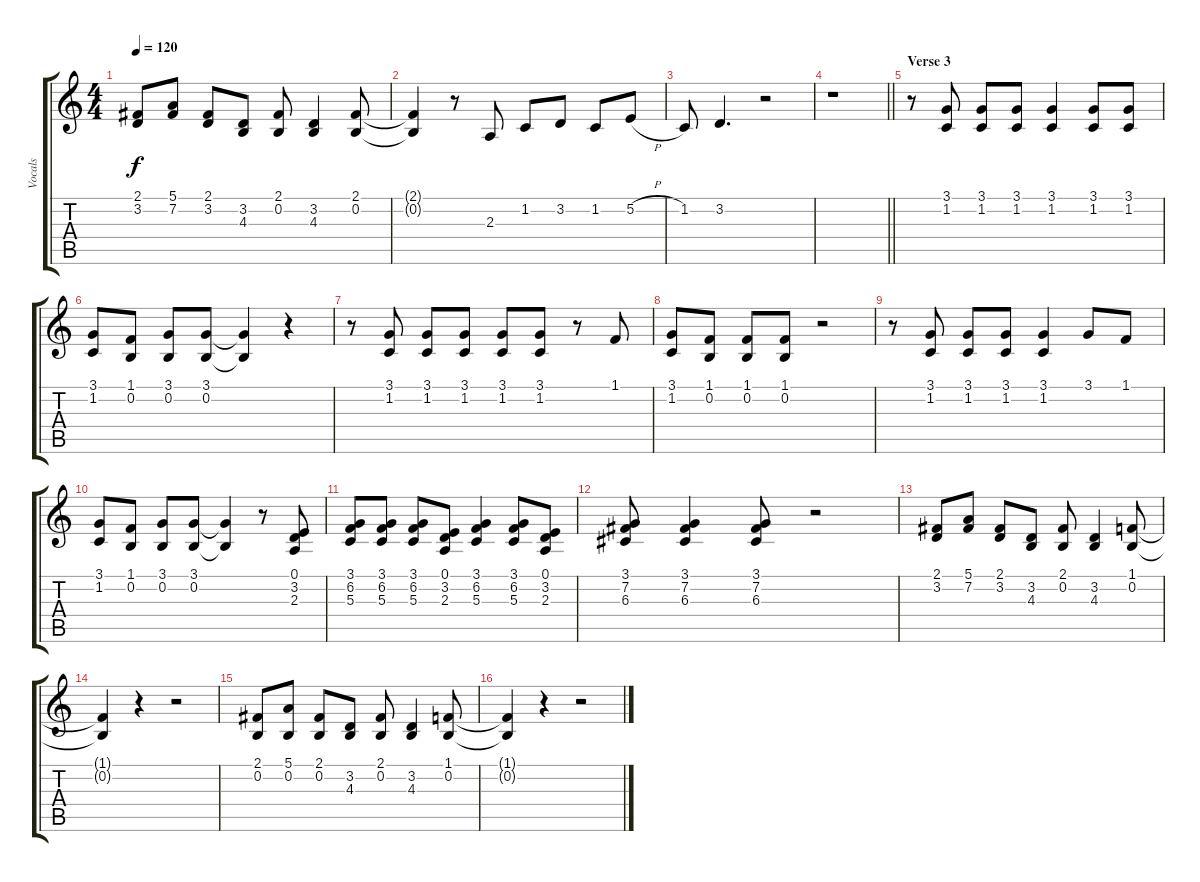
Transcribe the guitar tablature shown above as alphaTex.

\track ("Vocals" "Vocals") {mute instrument tenorsax}
\staff {score tabs}
\tuning (E4 B3 G3 D3 A2 E2) {hide}
\ts (4 4)
\tempo 120
\clef g2
\ks c
(2.1 3.2).8{dy f} (5.1 7.2).8 (2.1 3.2).8 (3.2 4.3).8 (2.1 0.2).8 (3.2 4.3).4 (2.1 0.2).8 |
(2.1{t} 0.2{t}).4 r.8 2.3.8 1.2.8 3.2.8 1.2.8 5.2{h}.8 |
1.2.8 3.2.4{d} r.2 |
\barLineRight lightlight
r.1 |
\section ("" "Verse 3")
r.8 (3.1 1.2).8 (3.1 1.2).8 (3.1 1.2).8 (3.1 1.2).4 (3.1 1.2).8 (3.1 1.2).8 |
(3.1 1.2).8 (1.1 0.2).8 (3.1 0.2).8 (3.1 0.2).8 (3.1{t} 0.2{t}).4 r.4 |
r.8 (3.1 1.2).8 (3.1 1.2).8 (3.1 1.2).8 (3.1 1.2).8 (3.1 1.2).8 r.8 1.1.8 |
(3.1 1.2).8 (1.1 0.2).8 (1.1 0.2).8 (1.1 0.2).8 r.2 |
r.8 (3.1 1.2).8 (3.1 1.2).8 (3.1 1.2).8 (3.1 1.2).4 3.1.8 1.1.8 |
(3.1 1.2).8 (1.1 0.2).8 (3.1 0.2).8 (3.1 0.2).8 (3.1{t} 0.2{t}).4 r.8 (0.1 3.2 2.3).8 |
(3.1 6.2 5.3).8 (3.1 6.2 5.3).8 (3.1 6.2 5.3).8 (0.1 3.2 2.3).8 (3.1 6.2 5.3).4 (3.1 6.2 5.3).8 (0.1 3.2 2.3).8 |
(3.1 7.2 6.3).8 (3.1 7.2 6.3).4 (3.1 7.2 6.3).8 r.2 |
(2.1 3.2).8 (5.1 7.2).8 (2.1 3.2).8 (3.2 4.3).8 (2.1 0.2).8 (3.2 4.3).4 (1.1 0.2).8 |
(1.1{t} 0.2{t}).4 r.4 r.2 |
(2.1 0.2).8 (5.1 0.2).8 (2.1 0.2).8 (3.2 4.3).8 (2.1 0.2).8 (3.2 4.3).4 (1.1 0.2).8 |
(1.1{t} 0.2{t}).4 r.4 r.2
